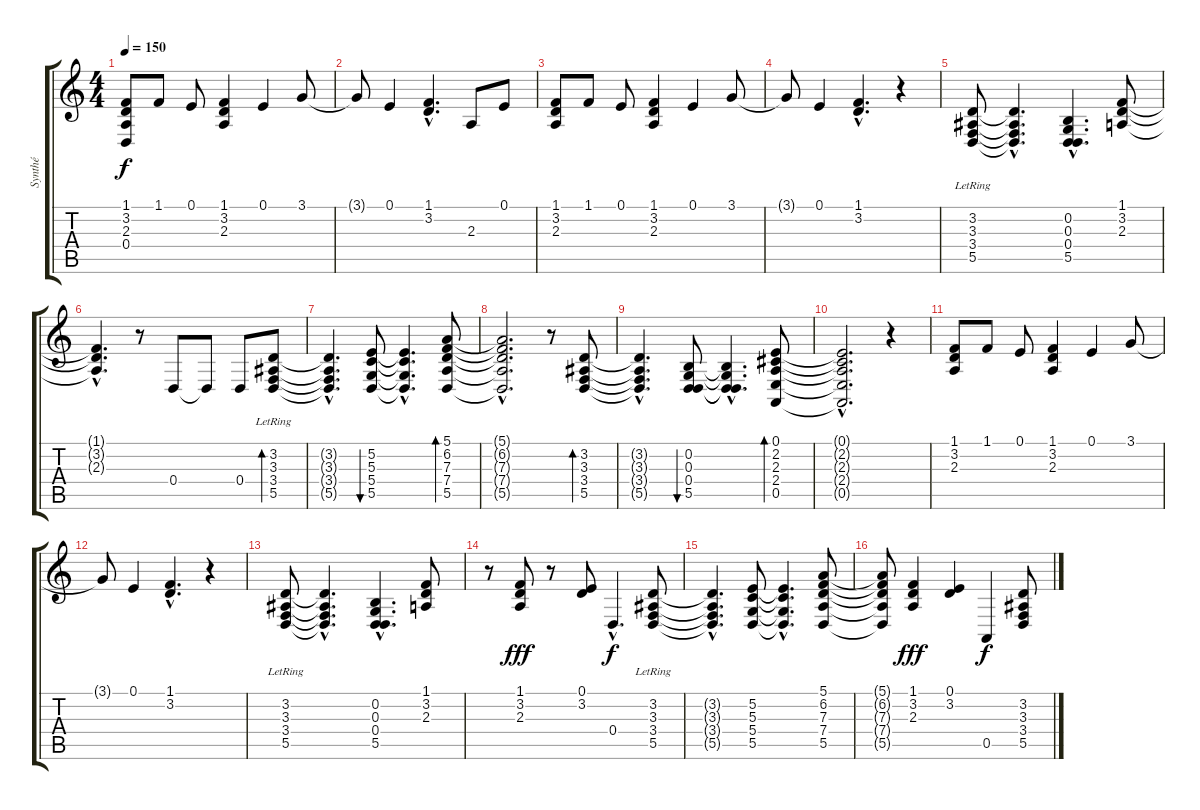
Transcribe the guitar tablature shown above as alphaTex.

\track ("Synthé" "Synthé") {instrument pad3polysynth}
\staff {score tabs}
\tuning (E4 B3 G3 D3 A2 E2) {hide}
\ts (4 4)
\tempo 150
\clef g2
\ks c
(1.1 3.2 2.3 0.4).8{dy f} 1.1.8 0.1.8 (1.1 3.2 2.3).4 0.1.4 3.1.8 |
3.1{t}.8 0.1.4 (1.1{hac} 3.2{hac}).4{d} 2.3.8 0.1.8 |
(1.1 3.2 2.3).8 1.1.8 0.1.8 (1.1 3.2 2.3).4 0.1.4 3.1.8 |
3.1{t}.8 0.1.4 (1.1{hac} 3.2{hac}).4{d} r.4 |
(3.2 3.3 3.4 5.5{lr}).8 (3.2{hac t} 3.3{hac t} 3.4{hac t} 5.5{hac t}).4{d} (0.2{hac} 0.3{hac} 0.4{hac} 5.5{hac}).4{d} (1.1 3.2 2.3).8 |
(1.1{hac t} 3.2{hac t} 2.3{hac t}).4{d} r.8 0.4.8 0.4{t}.8 0.4.8 (3.2 3.3{lr} 3.4 5.5).8{bd 60} |
(3.2{hac t} 3.3{hac t} 3.4{hac t} 5.5{hac t}).4{d} (5.2 5.3 5.4 5.5).8{bu 60} (5.2{hac t} 5.3{hac t} 5.4{hac t} 5.5{hac t}).4{d} (5.1 6.2 7.3 7.4 5.5).8{bd 60} |
(5.1{hac t} 6.2{hac t} 7.3{hac t} 7.4{hac t} 5.5{hac t}).2{d} r.8 (3.2 3.3 3.4 5.5).8{bd 60} |
(3.2{hac t} 3.3{hac t} 3.4{hac t} 5.5{hac t}).4{d} (0.2 0.3 0.4 5.5).8{bu 60} (0.2{hac t} 0.3{hac t} 0.4{hac t} 5.5{hac t}).4{d} (0.1 2.2 2.3 2.4 0.5).8{bd 60} |
(0.1{hac t} 2.2{hac t} 2.3{hac t} 2.4{hac t} 0.5{hac t}).2{d} r.4 |
(1.1 3.2 2.3).8 1.1.8 0.1.8 (1.1 3.2 2.3).4 0.1.4 3.1.8 |
3.1{t}.8 0.1.4 (1.1{hac} 3.2{hac}).4{d} r.4 |
(3.2 3.3 3.4 5.5{lr}).8 (3.2{hac t} 3.3{hac t} 3.4{hac t} 5.5{hac t}).4{d} (0.2{hac} 0.3{hac} 0.4{hac} 5.5{hac}).4{d} (1.1 3.2 2.3).8 |
r.8 (1.1 3.2 2.3).8{dy fff volume 12} r.8 (0.1 3.2).8 0.4{hac}.4{d dy f volume 10} (3.2 3.3{lr} 3.4 5.5).8 |
(3.2{hac t} 3.3{hac t} 3.4{hac t} 5.5{hac t}).4{d} (5.2 5.3 5.4 5.5).8 (5.2{hac t} 5.3{hac t} 5.4{hac t} 5.5{hac t}).4{d} (5.1 6.2 7.3 7.4 5.5).8 |
(5.1{t} 6.2{t} 7.3{t} 7.4{t} 5.5{t}).8 (1.1 3.2 2.3).4{dy fff volume 12} (0.1 3.2).4 0.5.4{dy f volume 10} (3.2 3.3 3.4 5.5).8
